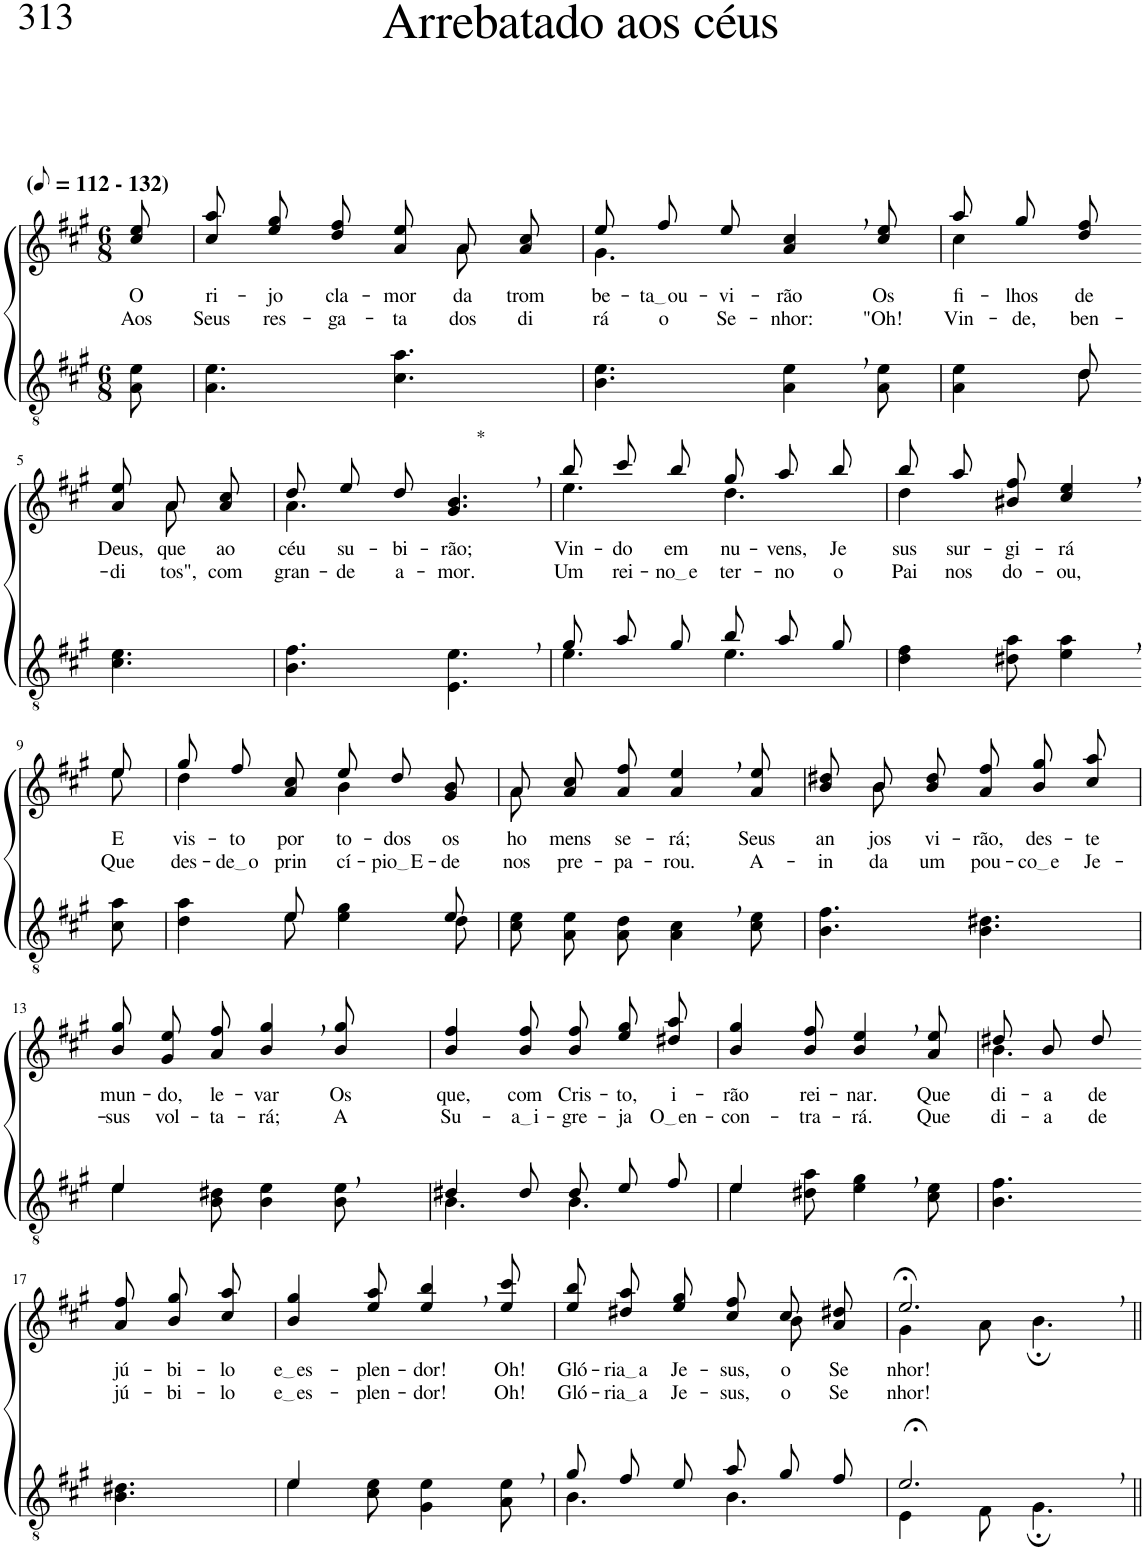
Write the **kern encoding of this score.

**kern	**kern	**text	**text
*part2	*part1	*part1	*part1
*staff2	*staff1	*staff1	*staff1
*I"Parte III e IV	*I"Parte I e II	*	*
*clefGv2	*clefG2	*	*
*Trd5c9	*Trd5c9	*	*
*k[f#c#g#]	*k[f#c#g#]	*	*
*M6/8	*M6/8	*	*
*MM56	*MM56	*	*
=1	=1	=1	=1
!	!LO:TX:a:B:t=(	!	!
!	!LO:TX:a:B:t=- 132)	!	!
!	!	!LO:LY:b	!LO:LY:b
8A\ 8e\	8cc#/ 8ee/	O	Aos
=2	=2	=2	=2
!	!	!LO:LY:b	!LO:LY:b
*	*^	*	*
4.A\ 4.e\	8cc#\ 8aa\L	2ryy	ri-	Seus
!	!	!	!LO:LY:b	!LO:LY:b
.	8ee\ 8gg#\	.	-jo	res-
!	!	!	!LO:LY:b	!LO:LY:b
.	8dd\ 8ff#\J	.	cla-	-ga-
!	!	!	!LO:LY:b	!LO:LY:b
4.c#\ 4.a\	8a\ 8ee\L	.	-mor	-ta-
!	!	!	!LO:LY:b	!LO:LY:b
.	8a\	8a\	da	-dos
!	!	!	!LO:LY:b	!LO:LY:b
.	8a\ 8cc#\J	8ryy	trom-	di-
=3	=3	=3	=3	=3
!	!	!	!LO:LY:b	!LO:LY:b
4.B\ 4.e\	8ee/L	4.g#\	-be-	-rá
!	!	!	!LO:LY:b	!LO:LY:b
.	8ff#/	.	ta ou	o
!	!	!	!LO:LY:b	!LO:LY:b
.	8ee/J	.	-vi-	Se-
!	!	!	!LO:LY:b	!LO:LY:b
4A\, 4e\,	4a/, 4cc#/,	4.ryy	-rão	-nhor:
!	!	!	!LO:LY:b	!LO:LY:b
8A\ 8e\	8cc#/ 8ee/	.	Os	"Oh!
=4	=4	=4	=4	=4
*^	*	*	*	*
!	!	!	!	!LO:LY:b	!LO:LY:b
4ryy	4A\ 4e\	8aa\L	4cc#\	-fi-	Vin-
!	!	!	!	!LO:LY:b	!LO:LY:b
.	.	8gg#\	.	-lhos	-de,
!	!	!	!	!LO:LY:b	!LO:LY:b
8d/	8d\	8dd\ 8ff#\J	8ryy	de	ben-
!!LO:LB:g=z	!!
=5-	=5-	=5-	=5-	=5-	=5-
!	!	!	!	!LO:LY:b	!LO:LY:b
*v	*v	*	*	*	*
4.c#\ 4.e\	8a\ 8ee\L	8ryy	Deus,	-di-
!	!	!	!LO:LY:b	!LO:LY:b
.	8a\	8a\	que	-tos",
!	!	!	!LO:LY:b	!LO:LY:b
.	8a\ 8cc#\J	8ryy	ao	com
=6	=6	=6	=6	=6
!	!	!	!LO:LY:b	!LO:LY:b
4.B\ 4.f#\	8dd/L	4.a\	céu	gran-
!	!	!	!LO:LY:b	!LO:LY:b
.	8ee/	.	su-	-de
!	!	!	!LO:LY:b	!LO:LY:b
.	8dd/J	.	-bi-	a-
!	!LO:TX:a:t=*	!	!	!
!	!	!	!LO:LY:b	!LO:LY:b
4.E\, 4.e\,	4.g#/, 4.b/,	4.ryy	-rão;	-mor.
=7	=7	=7	=7	=7
*^	*	*	*	*
!	!	!	!	!LO:LY:b	!LO:LY:b
8g#/L	4.e\	8bb/L	4.ee\	Vin-	Um
!	!	!	!	!LO:LY:b	!LO:LY:b
8a/	.	8ccc#/	.	-do	rei-
!	!	!	!	!LO:LY:b	!LO:LY:b
8g#/J	.	8bb/J	.	em	no e
!	!	!	!	!LO:LY:b	!LO:LY:b
8b/L	4.e\	8gg#/L	4.dd\	nu-	-ter-
!	!	!	!	!LO:LY:b	!LO:LY:b
8a/	.	8aa/	.	-vens,	-no
!	!	!	!	!LO:LY:b	!LO:LY:b
8g#/J	.	8bb/J	.	Je-	o
*v	*v	*	*	*	*
=8	=8	=8	=8	=8
!	!	!	!LO:LY:b	!LO:LY:b
4d\ 4f#\	8bb\L	4dd\	-sus	Pai
!	!	!	!LO:LY:b	!LO:LY:b
.	8aa\	.	sur-	nos
!	!	!	!LO:LY:b	!LO:LY:b
8d#X\ 8a\	8b#X\ 8ff#\J	4.ryy	-gi-	do-
!	!	!	!LO:LY:b	!LO:LY:b
4e\, 4a\,	4cc#/, 4ee/,	.	-rá	-ou,
!!LO:LB:g=z	!!
=9-	=9-	=9-	=9-	=9-
!	!	!	!LO:LY:b	!LO:LY:b
8c#\ 8a\	8ee/	8ee\	E	Que
=10	=10	=10	=10	=10
*^	*	*	*	*
!	!	!	!	!LO:LY:b	!LO:LY:b
4d\ 4a\	4ryy	8gg#\L	4dd\	vis-	des-
!	!	!	!	!LO:LY:b	!LO:LY:b
.	.	8ff#\	.	-to	de o
!	!	!	!	!LO:LY:b	!LO:LY:b
8e\	8e/	8a\ 8cc#\J	8ryy	por	prin-
!	!	!	!	!LO:LY:b	!LO:LY:b
4e\ 4g#\	4ryy	8ee\L	4b\	to-	-cí-
!	!	!	!	!LO:LY:b	!LO:LY:b
.	.	8dd\	.	-dos	pio E
!	!	!	!	!LO:LY:b	!LO:LY:b
8d\	8e/	8g#\ 8b\J	8ryy	os	-de
=11	=11	=11	=11	=11	=11
!	!	!	!	!LO:LY:b	!LO:LY:b
*v	*v	*	*	*	*
8c#\ 8e\L	8a\L	8a\	ho-	nos
!	!	!	!LO:LY:b	!LO:LY:b
8A\ 8e\	8a\ 8cc#\	2ryy	-mens	pre-
!	!	!	!LO:LY:b	!LO:LY:b
8A\ 8d\J	8a\ 8ff#\J	.	se-	-pa-
!	!	!	!LO:LY:b	!LO:LY:b
4A\, 4c#\,	4a/, 4ee/,	.	-rá;	-rou.
!	!	!	!LO:LY:b	!LO:LY:b
8c#\ 8e\	8a/ 8ee/	8ryy	Seus	A-
=12	=12	=12	=12	=12
!	!	!	!LO:LY:b	!LO:LY:b
4.B\ 4.f#\	8b\ 8dd#X\L	8ryy	an-	-in-
!	!	!	!LO:LY:b	!LO:LY:b
.	8b\	8b\	-jos	-da
!	!	!	!LO:LY:b	!LO:LY:b
.	8b\ 8dd#\J	2ryy	vi-	um
!	!	!	!LO:LY:b	!LO:LY:b
4.B\ 4.d#X\	8a\ 8ff#\L	.	-rão,	pou-
!	!	!	!LO:LY:b	!LO:LY:b
.	8b\ 8gg#\	.	des-	co e
!	!	!	!LO:LY:b	!LO:LY:b
.	8cc#\ 8aa\J	.	-te	Je-
*	*v	*v	*	*
!!LO:LB:g=z
=13	=13	=13	=13
*^	*	*	*
!	!	!	!LO:LY:b	!LO:LY:b
4e/	4e\	8b\ 8gg#\L	mun-	-sus
!	!	!	!LO:LY:b	!LO:LY:b
.	.	8g#\ 8ee\	-do,	vol-
!	!	!	!LO:LY:b	!LO:LY:b
2ryy	8B\ 8d#X\	8a\ 8ff#\J	le-	-ta-
!	!	!	!LO:LY:b	!LO:LY:b
.	4B\ 4e\	4b/, 4gg#/,	-var	-rá;
!	!	!	!LO:LY:b	!LO:LY:b
.	8B\ 8e\	8b/ 8gg#/	Os	A
=14	=14	=14	=14	=14
!	!	!	!LO:LY:b	!LO:LY:b
4d#X/	4.B\	4b/ 4ff#/	que,	Su-
!	!	!	!LO:LY:b	!LO:LY:b
8d#/	.	8b/ 8ff#/	com	a i
!	!	!	!LO:LY:b	!LO:LY:b
8d#/L	4.B\	8b\ 8ff#\L	Cris-	-gre-
!	!	!	!LO:LY:b	!LO:LY:b
8e/	.	8ee\ 8gg#\	-to,	-ja
!	!	!	!LO:LY:b	!LO:LY:b
8f#/J	.	8dd#X\ 8aa\J	i-	O en
=15	=15	=15	=15	=15
!	!	!	!LO:LY:b	!LO:LY:b
4e\	4e/	4b/ 4gg#/	-rão	-con-
!	!	!	!LO:LY:b	!LO:LY:b
8d#X\ 8a\	2ryy	8b/ 8ff#/	rei-	-tra-
!	!	!	!LO:LY:b	!LO:LY:b
4e\, 4g#\,	.	4b/, 4ee/,	-nar.	-rá.
!	!	!	!LO:LY:b	!LO:LY:b
8c#\ 8e\	.	8a/ 8ee/	Que	Que
*v	*v	*	*	*
=16	=16	=16	=16
*	*^	*	*
!	!	!	!LO:LY:b	!LO:LY:b
4.B\ 4.f#\	8dd#X/L	4.b\	di-	di-
!	!	!	!LO:LY:b	!LO:LY:b
.	8b/	.	-a	-a
!	!	!	!LO:LY:b	!LO:LY:b
.	8dd#/J	.	de	de
*	*v	*v	*	*
!!LO:LB:g=z
=17-	=17-	=17-	=17-
!	!	!LO:LY:b	!LO:LY:b
4.B\ 4.d#X\	8a\ 8ff#\L	jú-	jú-
!	!	!LO:LY:b	!LO:LY:b
.	8b\ 8gg#\	-bi-	-bi-
!	!	!LO:LY:b	!LO:LY:b
.	8cc#\ 8aa\J	-lo	-lo
=18	=18	=18	=18
*^	*	*	*
!	!	!	!LO:LY:b	!LO:LY:b
4e/	4e\	4b/ 4gg#/	e es	e es
!	!	!	!LO:LY:b	!LO:LY:b
2ryy	8c#\ 8e\	8ee/ 8aa/	-plen-	-plen-
!	!	!	!LO:LY:b	!LO:LY:b
.	4G#\ 4e\	4ee/, 4bb/,	-dor!	-dor!
!	!	!	!LO:LY:b	!LO:LY:b
.	8A\ 8e\	8ee/ 8ccc#/	Oh!	Oh!
=19	=19	=19	=19	=19
!	!	!	!LO:LY:b	!LO:LY:b
*	*	*^	*	*
8g#/L	4.B\	8ee\ 8bb\L	2ryy	Gló-	Gló-
!	!	!	!	!LO:LY:b	!LO:LY:b
8f#/	.	8dd#X\ 8aa\	.	ria a	ria a
!	!	!	!	!LO:LY:b	!LO:LY:b
8e/J	.	8ee\ 8gg#\J	.	Je-	Je-
!	!	!	!	!LO:LY:b	!LO:LY:b
8a/L	4.B\	8cc#\ 8ff#\L	.	-sus,	-sus,
!	!	!	!	!LO:LY:b	!LO:LY:b
8g#/	.	8cc#\	8b\	o	o
!	!	!	!	!LO:LY:b	!LO:LY:b
8f#/J	.	8a\ 8dd#X\J	8ryy	Se-	Se-
=20	=20	=20	=20	=20	=20
!	!	!	!	!LO:LY:b	!LO:LY:b
2.e;<,/	4E\	2.ee;<,/	4g#\	-nhor!	-nhor!
.	8F#\	.	8a\	.	.
.	4.G#;\	.	4.b;\	.	.
*v	*v	*	*	*	*
*	*v	*v	*	*
=||	=||	=||	=||
*-	*-	*-	*-
